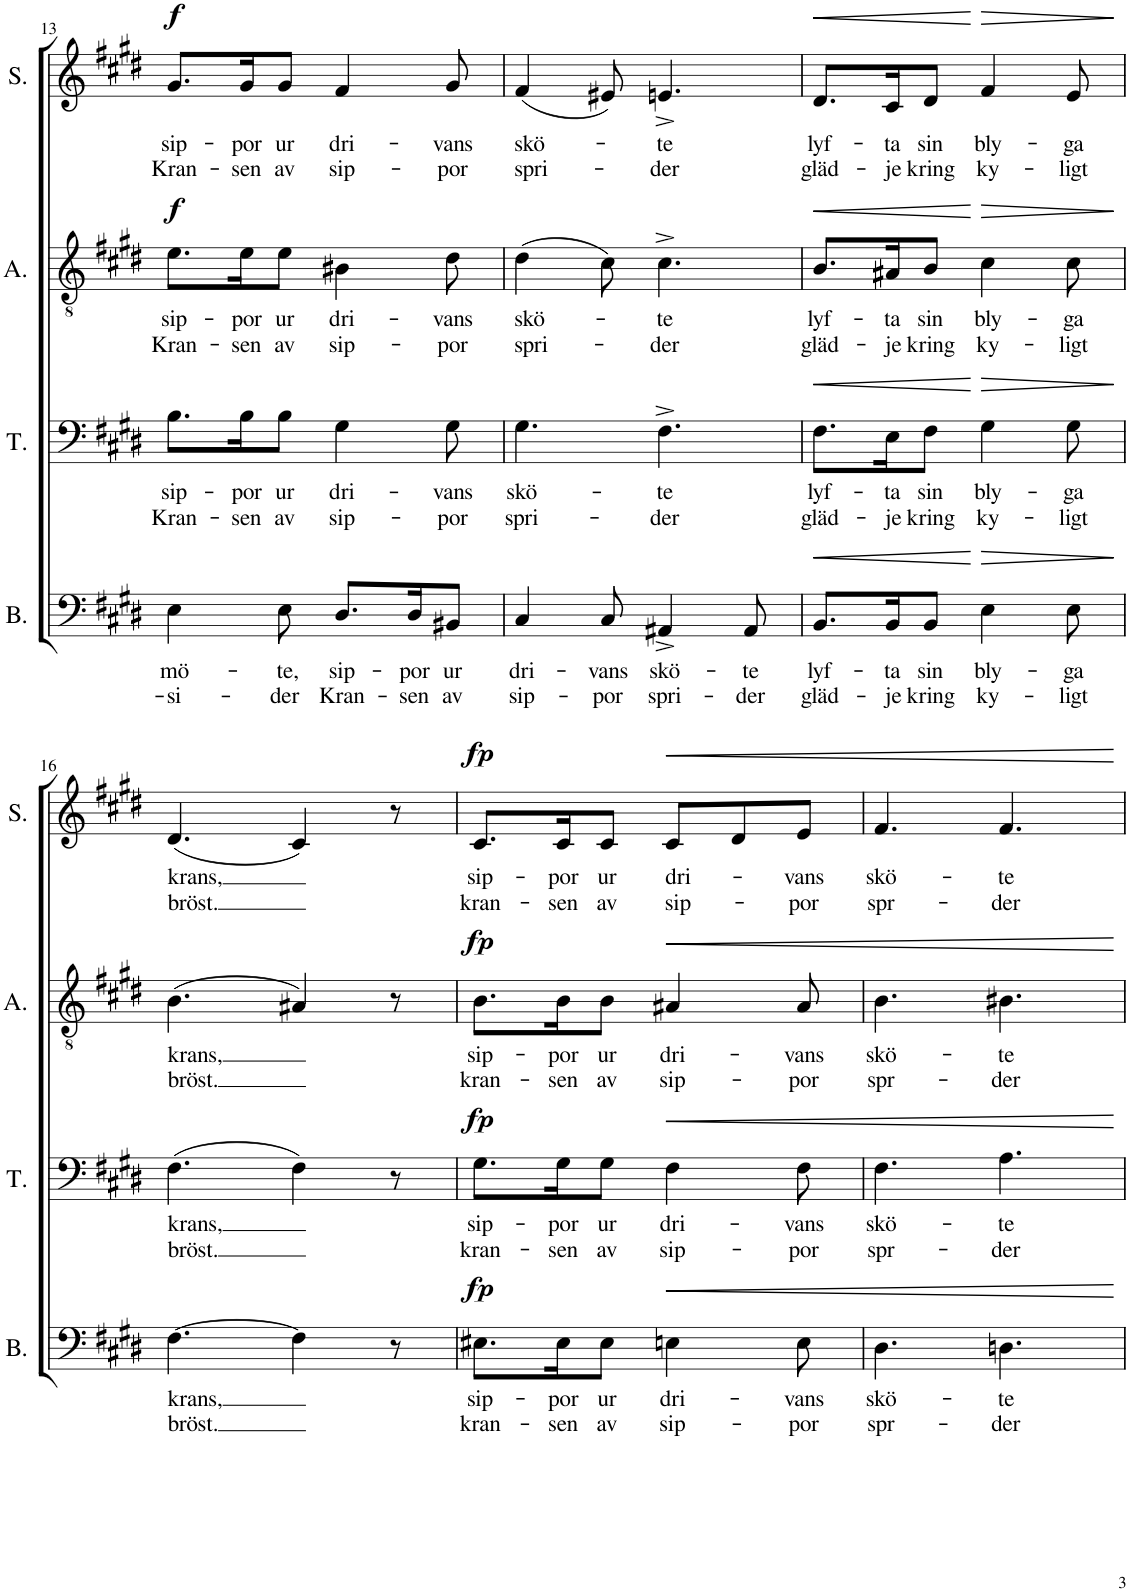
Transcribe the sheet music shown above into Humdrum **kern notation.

**kern	**text	**text	**dynam	**kern	**text	**text	**dynam	**kern	**text	**text	**dynam	**kern	**text	**text	**dynam
*part4	*part4	*part4	*part4	*part3	*part3	*part3	*part3	*part2	*part2	*part2	*part2	*part1	*part1	*part1	*part1
*staff4	*staff4	*staff4	*staff4	*staff3	*staff3	*staff3	*staff3	*staff2	*staff2	*staff2	*staff2	*staff1	*staff1	*staff1	*staff1
*I"Bass	*	*	*	*I"Tenor	*	*	*	*I"Alto	*	*	*	*I"Soprano	*	*	*
*I'B.	*	*	*	*I'T.	*	*	*	*I'A.	*	*	*	*I'S.	*	*	*
!!LO:PB:g=z
*clefF4	*	*	*	*clefF4	*	*	*	*clefGv2	*	*	*	*clefG2	*	*	*
*k[f#c#g#d#]	*	*	*	*k[f#c#g#d#]	*	*	*	*k[f#c#g#d#]	*	*	*	*k[f#c#g#d#]	*	*	*
*M6/8	*	*	*	*M6/8	*	*	*	*M6/8	*	*	*	*M6/8	*	*	*
=13	=13	=13	=13	=13	=13	=13	=13	=13	=13	=13	=13	=13	=13	=13	=13
!	!LO:LY:b	!LO:LY:b	!	!	!LO:LY:b	!LO:LY:b	!	!	!LO:LY:b	!LO:LY:b	!LO:DY:a	!	!LO:LY:b	!LO:LY:b	!LO:DY:a
4E\	mö-	-si-	.	8.B\L	sip-	Kran-	.	8.e\L	sip-	Kran-	f	8.g#/L	sip-	Kran-	f
!	!	!	!	!	!LO:LY:b	!LO:LY:b	!	!	!LO:LY:b	!LO:LY:b	!	!	!LO:LY:b	!LO:LY:b	!
.	.	.	.	16B\K	-por	-sen	.	16e\K	-por	-sen	.	16g#/K	-por	-sen	.
!	!LO:LY:b	!LO:LY:b	!	!	!LO:LY:b	!LO:LY:b	!	!	!LO:LY:b	!LO:LY:b	!	!	!LO:LY:b	!LO:LY:b	!
8E\	-te,	-der	.	8B\J	ur	av	.	8e\J	ur	av	.	8g#/J	ur	av	.
!	!LO:LY:b	!LO:LY:b	!	!	!LO:LY:b	!LO:LY:b	!	!	!LO:LY:b	!LO:LY:b	!	!	!LO:LY:b	!LO:LY:b	!
8.D#/L	sip-	Kran-	.	4G#\	dri-	sip-	.	4B#X\	dri-	sip-	.	4f#/	dri-	sip-	.
!	!LO:LY:b	!LO:LY:b	!	!	!	!	!	!	!	!	!	!	!	!	!
16D#/K	-por	-sen	.	.	.	.	.	.	.	.	.	.	.	.	.
!	!LO:LY:b	!LO:LY:b	!	!	!LO:LY:b	!LO:LY:b	!	!	!LO:LY:b	!LO:LY:b	!	!	!LO:LY:b	!LO:LY:b	!
8BB#X/J	ur	av	.	8G#\	-vans	-por	.	8d#\	-vans	-por	.	8g#/	-vans	-por	.
=14	=14	=14	=14	=14	=14	=14	=14	=14	=14	=14	=14	=14	=14	=14	=14
!	!LO:LY:b	!LO:LY:b	!	!	!LO:LY:b	!LO:LY:b	!	!	!LO:LY:b	!LO:LY:b	!	!	!LO:LY:b	!LO:LY:b	!
4C#/	dri-	sip-	.	4.G#\	skö-	spri-	.	(4d#\	skö-	spri-	.	(4f#/	skö-	spri-	.
!	!LO:LY:b	!LO:LY:b	!	!	!	!	!	!	!	!	!	!	!	!	!
8C#/	-vans	-por	.	.	.	.	.	8c#\)	.	.	.	8e#X/)	.	.	.
!	!LO:LY:b	!LO:LY:b	!	!	!LO:LY:b	!LO:LY:b	!	!	!LO:LY:b	!LO:LY:b	!	!	!LO:LY:b	!LO:LY:b	!
4AA#X^/	skö-	spri-	.	4.F#^\	-te	-der	.	4.c#^\	-te	-der	.	4.en^/	-te	-der	.
!	!LO:LY:b	!LO:LY:b	!	!	!	!	!	!	!	!	!	!	!	!	!
8AA#/	-te	-der	.	.	.	.	.	.	.	.	.	.	.	.	.
=15	=15	=15	=15	=15	=15	=15	=15	=15	=15	=15	=15	=15	=15	=15	=15
!	!LO:LY:b	!LO:LY:b	!LO:HP:b	!	!LO:LY:b	!LO:LY:b	!LO:HP:b	!	!LO:LY:b	!LO:LY:b	!LO:HP:b	!	!LO:LY:b	!LO:LY:b	!LO:HP:b
8.BB/L	lyf-	gläd-	<	8.F#\L	lyf-	gläd-	<	8.B/L	lyf-	gläd-	<	8.d#/L	lyf-	gläd-	<
!	!LO:LY:b	!LO:LY:b	!	!	!LO:LY:b	!LO:LY:b	!	!	!LO:LY:b	!LO:LY:b	!	!	!LO:LY:b	!LO:LY:b	!
16BB/K	-ta	-je	.	16E\K	-ta	-je	.	16A#X/K	-ta	-je	.	16c#/K	-ta	-je	.
!	!LO:LY:b	!LO:LY:b	!	!	!LO:LY:b	!LO:LY:b	!	!	!LO:LY:b	!LO:LY:b	!	!	!LO:LY:b	!LO:LY:b	!
8BB/J	sin	kring	.	8F#\J	sin	kring	.	8B/J	sin	kring	.	8d#/J	sin	kring	.
!	!LO:LY:b	!LO:LY:b	!LO:HP:n=1:b	!	!LO:LY:b	!LO:LY:b	!LO:HP:n=1:b	!	!LO:LY:b	!LO:LY:b	!LO:HP:n=1:b	!	!LO:LY:b	!LO:LY:b	!LO:HP:n=1:b
4E\	bly-	ky-	[ >	4G#\	bly-	ky-	[ >	4c#\	bly-	ky-	[ >	4f#/	bly-	ky-	[ >
!	!LO:LY:b	!LO:LY:b	!	!	!LO:LY:b	!LO:LY:b	!	!	!LO:LY:b	!LO:LY:b	!	!	!LO:LY:b	!LO:LY:b	!
8E\	-ga	-ligt	.	8G#\	-ga	-ligt	.	8c#\	-ga	-ligt	.	8e/	-ga	-ligt	.
.	.	.	]	.	.	.	]	.	.	.	]	.	.	.	]
!!LO:LB:g=z
=16	=16	=16	=16	=16	=16	=16	=16	=16	=16	=16	=16	=16	=16	=16	=16
!	!LO:LY:b	!LO:LY:b	!	!	!LO:LY:b	!LO:LY:b	!	!	!LO:LY:b	!LO:LY:b	!	!	!LO:LY:b	!LO:LY:b	!
[4.F#\	krans,	bröst.	.	(4.F#\	krans,	bröst.	.	(4.B\	krans,	bröst.	.	(4.d#/	krans,	bröst.	.
4F#\]	.	.	.	4F#\)	.	.	.	4A#X/)	.	.	.	4c#/)	.	.	.
8r	.	.	.	8r	.	.	.	8r	.	.	.	8r	.	.	.
=17	=17	=17	=17	=17	=17	=17	=17	=17	=17	=17	=17	=17	=17	=17	=17
!	!LO:LY:b	!LO:LY:b	!LO:DY:a	!	!LO:LY:b	!LO:LY:b	!LO:DY:a	!	!LO:LY:b	!LO:LY:b	!LO:DY:a	!	!LO:LY:b	!LO:LY:b	!LO:DY:a
8.E#X\L	sip-	kran-	fp	8.G#\L	sip-	kran-	fp	8.B\L	sip-	kran-	fp	8.c#/L	sip-	kran-	fp
!	!LO:LY:b	!LO:LY:b	!	!	!LO:LY:b	!LO:LY:b	!	!	!LO:LY:b	!LO:LY:b	!	!	!LO:LY:b	!LO:LY:b	!
16E#\K	-por	-sen	.	16G#\K	-por	-sen	.	16B\K	-por	-sen	.	16c#/K	-por	-sen	.
!	!LO:LY:b	!LO:LY:b	!	!	!LO:LY:b	!LO:LY:b	!	!	!LO:LY:b	!LO:LY:b	!	!	!LO:LY:b	!LO:LY:b	!
8E#\J	ur	av	.	8G#\J	ur	av	.	8B\J	ur	av	.	8c#/J	ur	av	.
!	!LO:LY:b	!LO:LY:b	!LO:HP:b	!	!LO:LY:b	!LO:LY:b	!LO:HP:b	!	!LO:LY:b	!LO:LY:b	!LO:HP:b	!	!LO:LY:b	!LO:LY:b	!LO:HP:b
4En\	dri-	sip-	<	4F#\	dri-	sip-	<	4A#X/	dri-	sip-	<	8c#/L	dri-	sip-	<
.	.	.	.	.	.	.	.	.	.	.	.	8d#/	.	.	.
!	!LO:LY:b	!LO:LY:b	!	!	!LO:LY:b	!LO:LY:b	!	!	!LO:LY:b	!LO:LY:b	!	!	!LO:LY:b	!LO:LY:b	!
8E\	-vans	-por	.	8F#\	-vans	-por	.	8A#/	-vans	-por	.	8e/J	-vans	-por	.
=18	=18	=18	=18	=18	=18	=18	=18	=18	=18	=18	=18	=18	=18	=18	=18
!	!LO:LY:b	!LO:LY:b	!	!	!LO:LY:b	!LO:LY:b	!	!	!LO:LY:b	!LO:LY:b	!	!	!LO:LY:b	!LO:LY:b	!
4.D#\	skö-	spr-	.	4.F#\	skö-	spr-	.	4.B\	skö-	spr-	.	4.f#/	skö-	spr-	.
!	!LO:LY:b	!LO:LY:b	!	!	!LO:LY:b	!LO:LY:b	!	!	!LO:LY:b	!LO:LY:b	!	!	!LO:LY:b	!LO:LY:b	!
4.Dn\	-te	-der	.	4.A\	-te	-der	.	4.B#X\	-te	-der	.	4.f#/	-te	-der	.
.	.	.	[	.	.	.	[	.	.	.	[	.	.	.	[
=	=	=	=	=	=	=	=	=	=	=	=	=	=	=	=
*-	*-	*-	*-	*-	*-	*-	*-	*-	*-	*-	*-	*-	*-	*-	*-
